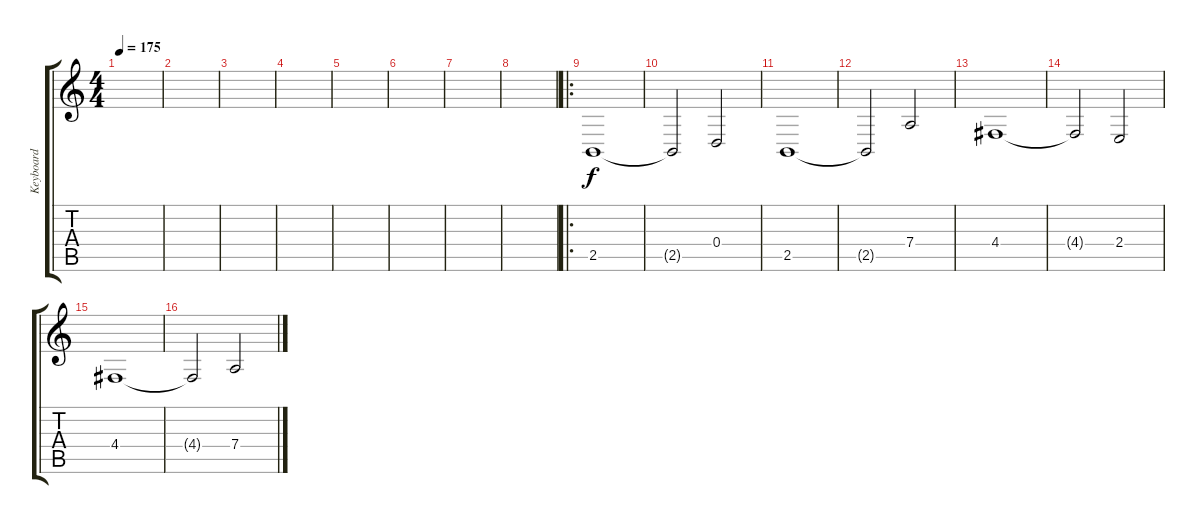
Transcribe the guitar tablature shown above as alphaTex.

\track ("Keyboard" "Keyboard") {instrument tremolostrings}
\staff {score tabs}
\tuning (E4 B3 G3 D3 A2 E2) {hide}
\ts (4 4)
\tempo 175
\clef g2
\ks c
|
|
|
|
|
|
|
|
\ro
2.5.1 |
2.5{t}.2 0.4.2 |
2.5.1 |
2.5{t}.2 7.4.2 |
4.4.1 |
4.4{t}.2 2.4.2 |
4.4.1 |
4.4{t}.2 7.4.2
